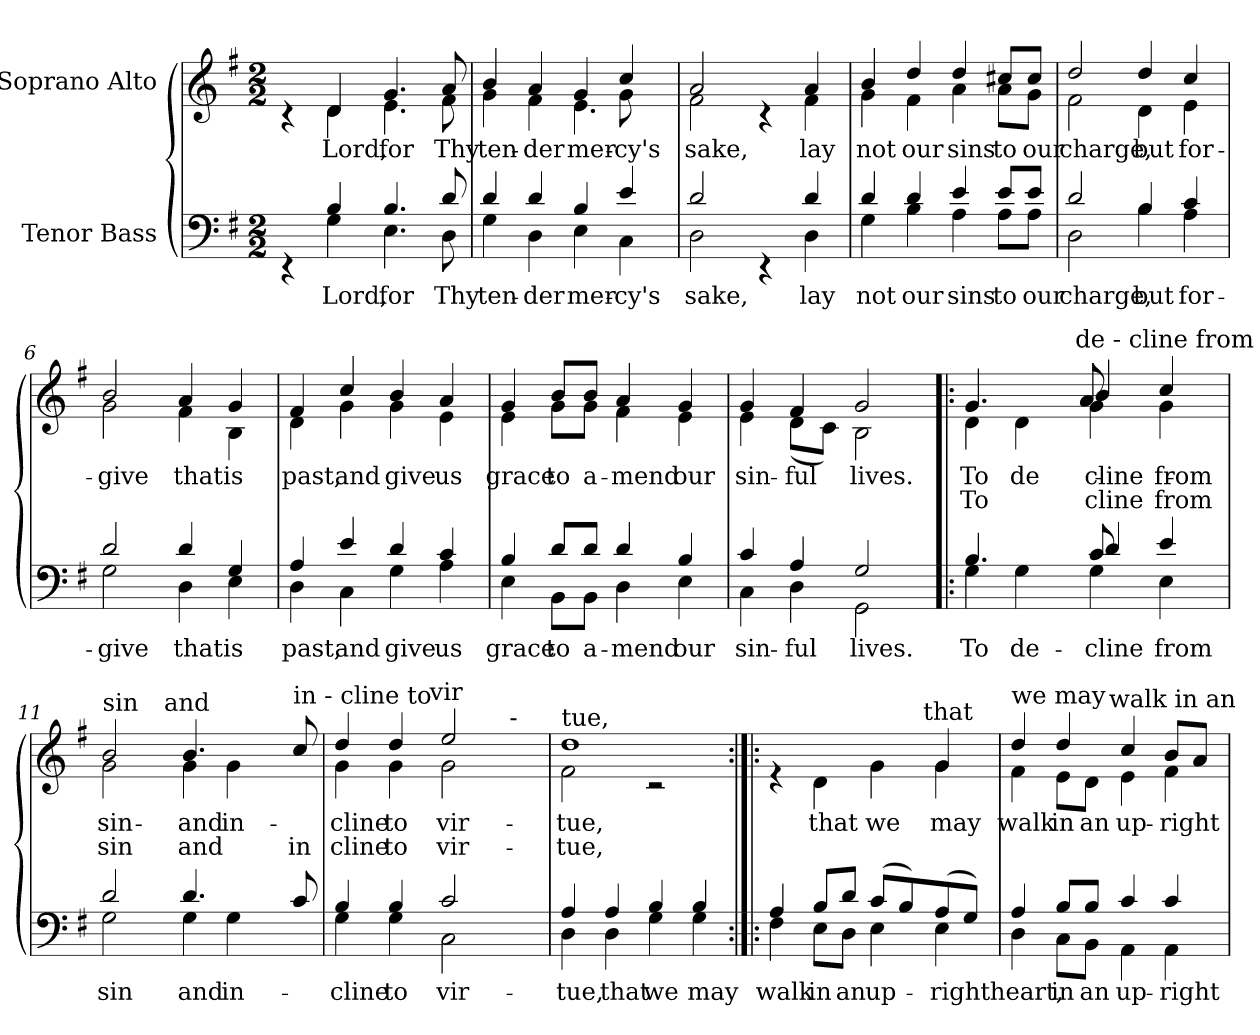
**kern	**text	**kern	**text	**text
*part2	*part2	*part1	*part1	*part1
*staff2	*staff2	*staff1	*staff1	*staff1
*I"Tenor Bass	*	*I"Soprano Alto	*	*
*clefF4	*	*clefG2	*	*
*k[f#]	*	*k[f#]	*	*
*G:	*	*G:	*	*
*M2/2	*	*M2/2	*	*
=1	=1	=1	=1	=1
*^	*	*^	*	*
4ryy	4rEE	.	4ryy	4rc	.	.
!	!	!LO:LY:b	!	!	!LO:LY:b	!
4B/	4G\	Lord,	4d/	4d\	Lord,	.
!	!	!LO:LY:b	!	!	!LO:LY:b	!
4.B/	4.E\	for	4.g/	4.e\	for	.
!	!	!LO:LY:b	!	!	!LO:LY:b	!
8d/	8D\	Thy	8a/	8f#\	Thy	.
=2	=2	=2	=2	=2	=2	=2
!	!	!LO:LY:b	!	!	!LO:LY:b	!
*	*	*	*	*^	*	*
4d/	4G\	ten-	4b/	4g\	2.ryy	ten-	.
!	!	!LO:LY:b	!	!	!	!LO:LY:b	!
4d/	4D\	-der	4f#\	4a/	.	-der	.
!	!	!LO:LY:b	!	!	!	!LO:LY:b	!
4B/	4E\	mer-	4g/	4.e\	.	-mer-	.
!	!	!LO:LY:b	!	!	!	!LO:LY:b	!
4e/	4C\	-cy's	4cc/	.	8g\	cy's	.
.	.	.	.	8ryy	8ryy	.	.
=3	=3	=3	=3	=3	=3	=3	=3
!	!	!LO:LY:b	!	!	!	!LO:LY:b	!
*	*	*	*	*v	*v	*	*
2d/	2D\	sake,	2a/	2f#\	sake,	.
4ryy	4rEE	.	4ryy	4rc	.	.
!	!	!LO:LY:b	!	!	!LO:LY:b	!
4d/	4D\	lay	4a/	4f#\	lay	.
=4	=4	=4	=4	=4	=4	=4
!	!	!LO:LY:b	!	!	!LO:LY:b	!
4d/	4G\	not	4b/	4g\	not	.
!	!	!LO:LY:b	!	!	!LO:LY:b	!
4d/	4B\	our	4dd/	4f#\	our	.
!	!	!LO:LY:b	!	!	!LO:LY:b	!
4e/	4A\	sins	4dd/	4a\	sins	.
!	!	!LO:LY:b	!	!	!LO:LY:b	!
8e/L	8A\L	to	8cc#X/L	8a\L	to	.
!	!	!LO:LY:b	!	!	!LO:LY:b	!
8e/J	8A\J	our	8cc#/J	8g\J	our	.
=5	=5	=5	=5	=5	=5	=5
!	!	!LO:LY:b	!	!	!LO:LY:b	!
2d/	2D\	charge,	2dd/	2f#\	charge,	.
!	!	!LO:LY:b	!	!	!LO:LY:b	!
4B/	4B\	but	4dd/	4d\	but	.
!	!	!LO:LY:b	!	!	!LO:LY:b	!
4c/	4A\	for-	4cc/	4e\	for-	.
=6	=6	=6	=6	=6	=6	=6
!	!	!LO:LY:b	!	!	!LO:LY:b	!
2d/	2G\	-give	2b/	2g\	-give	.
!	!	!LO:LY:b	!	!	!LO:LY:b	!
4d/	4D\	that	4a/	4f#\	that	.
!	!	!LO:LY:b	!	!	!LO:LY:b	!
4G/	4E\	is	4g/	4B\	is	.
=7	=7	=7	=7	=7	=7	=7
!	!	!LO:LY:b	!	!	!LO:LY:b	!
4A/	4D\	past,	4f#/	4d\	past,	.
!	!	!LO:LY:b	!	!	!LO:LY:b	!
4e/	4C\	and	4cc/	4g\	and	.
!	!	!LO:LY:b	!	!	!LO:LY:b	!
4d/	4G\	give	4b/	4g\	give	.
!	!	!LO:LY:b	!	!	!LO:LY:b	!
4c/	4A\	us	4a/	4e\	us	.
!!LO:LB:g=z	!!
=8	=8	=8	=8	=8	=8	=8
!	!	!LO:LY:b	!	!	!LO:LY:b	!
4B/	4E\	grace	4g/	4e\	grace	.
!	!	!LO:LY:b	!	!	!LO:LY:b	!
8d/L	8BB\L	to	8b/L	8g\L	to	.
!	!	!LO:LY:b	!	!	!LO:LY:b	!
8d/J	8BB\J	a-	8b/J	8g\J	a-	.
!	!	!LO:LY:b	!	!	!LO:LY:b	!
4d/	4D\	-mend	4a/	4f#\	-mend	.
!	!	!LO:LY:b	!	!	!LO:LY:b	!
4B/	4E\	our	4g/	4e\	our	.
=9	=9	=9	=9	=9	=9	=9
!	!	!LO:LY:b	!	!	!LO:LY:b	!
4c/	4C\	sin-	4g/	4e\	sin-	.
!	!	!LO:LY:b	!	!	!LO:LY:b	!
4A/	4D\	-ful	4f#/	(<8d\L	-ful	.
.	.	.	.	8c\J)	.	.
!	!	!LO:LY:b	!	!	!LO:LY:b	!
2G/	2GG\	lives.	2g/	2B\	lives.	.
=10!|:	=10!|:	=10!|:	=10!|:	=10!|:	=10!|:	=10!|:
!	!	!	!LO:TX:a:t=To	!	!	!
!	!	!LO:LY:b	!	!	!LO:LY:b	!LO:LY:b
*^	*^	*	*^	*^	*	*
4.B/	4G\	2ryy	2ryy	To	4.g/	4d\	4ryy	2ryy	To	To
!	!	!	!	!LO:LY:b	!	!	!	!	!LO:LY:b	!
.	4G\	.	.	de-	.	8..ryy	4d\	.	de-	.
2ryy	.	.	.	.	2ryy	.	.	.	.	.
!	!	!	!	!	!	!LO:TX:a:t=de - cline from	!	!	!	!
.	.	.	.	.	.	32ryy	.	.	.	.
!	!	!	!	!LO:LY:b	!	!	!	!	!	!LO:LY:b
!	!	!	!	!	!	!	!	!	!LO:LY:b	!LO:LY:b
.	8c/	4d/	4G\	-cline	.	4g\	8a/	4b/	-cline	-cline
.	4.ryy	.	.	.	.	.	4.ryy	.	.	.
!	!	!	!	!LO:LY:b	!	!	!	!	!LO:LY:b	!LO:LY:b
.	.	4E\	4e/	from	.	4cc/	.	4g\	from	from
8ryy	.	.	.	.	8ryy	.	.	.	.	.
*v	*v	*v	*v	*	*	*	*	*	*	*
=11	=11	=11	=11	=11	=11	=11	=11
!	!	!LO:TX:a:t=sin	!	!	!	!	!
!	!LO:LY:b	!	!	!	!	!LO:LY:b	!LO:LY:b
*^	*	*	*	*	*	*	*
2d/	2G\	sin	4..ryy	2b/	2g\	2.ryy	sin	sin
!	!	!	!LO:TX:a:t=and	!	!	!	!	!
.	.	.	2ryy	.	.	.	.	.
!	!	!LO:LY:b	!	!	!	!	!LO:LY:b	!LO:LY:b
4G\	4.d/	-and	.	4g\	4.b/	.	and	and
!	!	!LO:LY:b	!	!	!	!	!LO:LY:b	!
4G\	.	in-	.	4ryy	.	4g\	in-	.
.	4ryy	.	.	.	4ryy	.	.	.
.	.	.	8.ryy	.	.	.	.	.
!	!	!	!	!LO:TX:a:t=in - cline to	!	!	!	!
!	!	!	!	!	!	!	!	!LO:LY:b
8c/	.	.	.	8ryy	.	8cc/	.	in-
=12	=12	=12	=12	=12	=12	=12	=12	=12
!	!	!LO:LY:b	!	!	!	!	!LO:LY:b	!LO:LY:b
4B/	4G\	cline	4dd/	4g\	4...ryy	2ryy	-cline	-cline
!	!	!LO:LY:b	!	!	!	!	!LO:LY:b	!LO:LY:b
4B/	4G\	to	4dd/	4g\	.	.	to	to
!	!	!	!	!	!LO:TX:a:t=vir	!	!	!
.	.	.	.	.	2ryy	.	.	.
!	!	!LO:LY:b	!	!	!	!	!LO:LY:b	!LO:LY:b
2c/	2C\	vir-	2ee/	2g\	.	4ryy	vir-	vir-
.	.	.	.	.	.	16.ryy	.	.
!	!	!	!	!	!	!LO:TX:a:t=-	!	!
.	.	.	.	.	.	8ryy	.	.
.	.	.	.	.	32ryy	32ryy	.	.
=13	=13	=13	=13	=13	=13	=13	=13	=13
!	!	!	!LO:TX:a:t=tue,	!	!	!	!	!
!	!	!LO:LY:b	!	!	!	!	!LO:LY:b	!LO:LY:b
*	*	*	*	*v	*v	*v	*	*
4A/	4D\	-tue,	1dd	2f#\	-tue,	-tue,
!	!	!LO:LY:b	!	!	!	!
4A/	4D\	that	.	.	.	.
!	!	!LO:LY:b	!	!	!	!
4B/	4G\	we	.	2rc	.	.
!	!	!LO:LY:b	!	!	!	!
4B/	4G\	may	.	.	.	.
*	*	*	*v	*v	*	*
=14:|!|:	=14:|!|:	=14:|!|:	=14:|!|:	=14:|!|:	=14:|!|:
!	!	!LO:LY:b	!	!	!
*	*	*	*^	*	*
*	*	*	*	*^	*	*
4A/	4F#\	walk	2.ryy	4re	2ryy	.	.
!	!	!LO:LY:b	!	!	!	!LO:LY:b	!
8B/L	8E\L	in	.	4d\	.	that	.
!	!	!LO:LY:b	!	!	!	!	!
8d/J	8D\J	an	.	.	.	.	.
!	!	!LO:LY:b	!	!	!	!LO:LY:b	!
(>8c/L	4E\	up-	.	4g\	8..ryy	we	.
8B/)	.	.	.	.	.	.	.
!	!	!	!	!	!LO:TX:a:t=that	!	!
.	.	.	.	.	4ryy	.	.
!	!	!LO:LY:b	!	!	!	!LO:LY:b	!
(>8A/	4E\	-right	4g/	4g\	.	may	.
8G/J)	.	.	.	.	.	.	.
.	.	.	.	.	32ryy	.	.
!!LO:LB:g=z	!!	!!
=15	=15	=15	=15	=15	=15	=15	=15
!	!	!	!LO:TX:a:t=we may	!	!	!	!
!	!	!LO:LY:b	!	!	!	!LO:LY:b	!
4A/	4D\	heart,	4dd/	4f#\	4...ryy	walk	.
!	!	!LO:LY:b	!	!	!	!LO:LY:b	!
8B/L	8C\L	in	4dd/	8e\L	.	in	.
!	!	!LO:LY:b	!	!	!	!LO:LY:b	!
8B/J	8BB\J	an	.	8d\J	.	an	.
!	!	!	!	!	!LO:TX:a:t=walk in an	!	!
.	.	.	.	.	2ryy	.	.
!	!	!LO:LY:b	!	!	!	!LO:LY:b	!
4c/	4AA\	up-	4cc/	4e\	.	up-	.
!	!	!LO:LY:b	!	!	!	!LO:LY:b	!
4c/	4AA\	-right	8b/L	4f#\	.	-right	.
.	.	.	8a/J	.	.	.	.
.	.	.	.	.	32ryy	.	.
*v	*v	*	*	*	*	*	*
*	*	*v	*v	*v	*	*
=	=	=	=	=
*-	*-	*-	*-	*-
